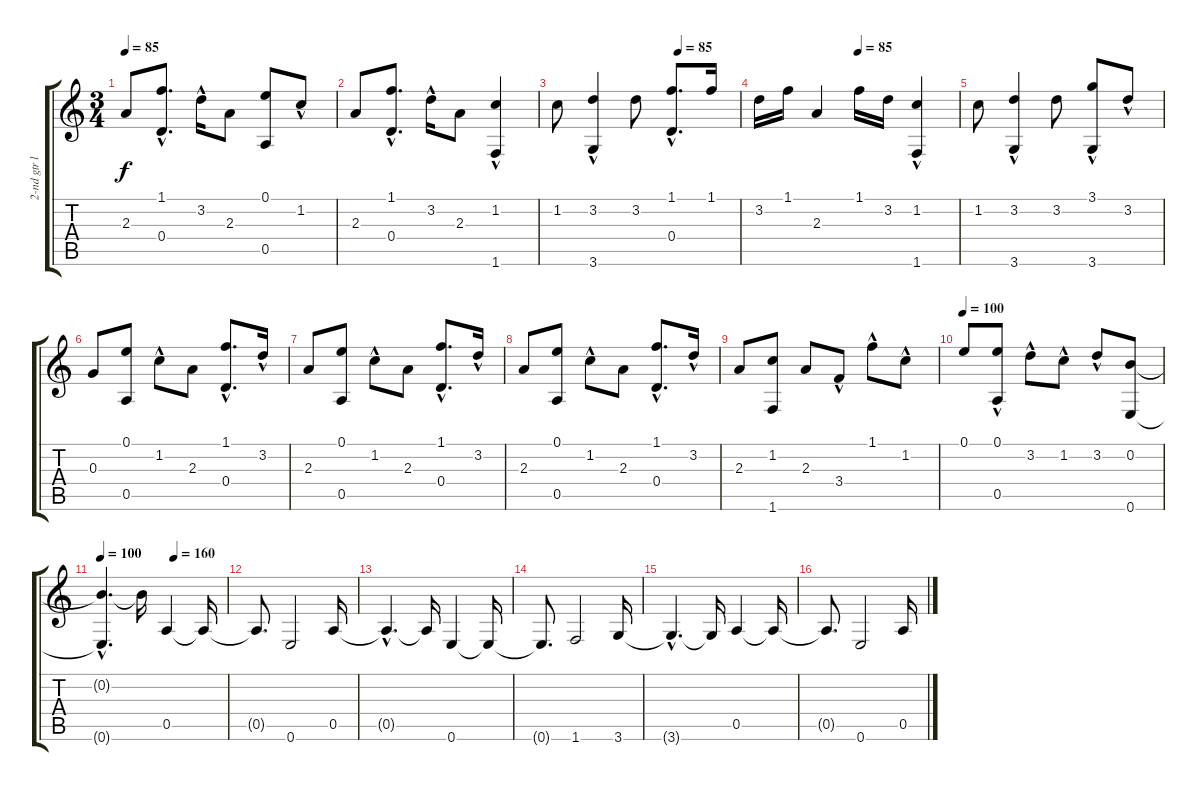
\track ("2-nd gtr line" "2-nd gtr l") {instrument electricguitarclean}
\staff {score tabs}
\tuning (E4 B3 G3 D3 A2 E2) {hide}
\ts (3 4)
\tempo 85
\clef g2
\ks c
2.3.8{dy f} (1.1{hac} 0.4).8{d} 3.2{hac}.16 2.3.8 (0.1 0.5).8 1.2{hac}.8 |
2.3.8 (1.1{hac} 0.4).8{d} 3.2{hac}.16 2.3.8 (1.2 1.6{hac}).4 |
\tempo (85 0.6666666666666666)
1.2.8 (3.2 3.6{hac}).4 3.2.8 (1.1{hac} 0.4).8{d} 1.1.16 |
\tempo (85 0.5)
3.2.16 1.1.16 2.3.4 1.1.16 3.2.16 (1.2 1.6{hac}).4 |
1.2.8 (3.2 3.6{hac}).4 3.2.8 (3.1 3.6{hac}).8 3.2{hac}.8 |
0.3.8 (0.1 0.5).8 1.2{hac}.8 2.3.8 (1.1{hac} 0.4).8{d} 3.2{hac}.16 |
2.3.8 (0.1 0.5).8 1.2{hac}.8 2.3.8 (1.1{hac} 0.4).8{d} 3.2{hac}.16 |
2.3.8 (0.1 0.5).8 1.2{hac}.8 2.3.8 (1.1{hac} 0.4).8{d} 3.2{hac}.16 |
2.3.8 (1.2 1.6).8 2.3.8 3.4{hac}.8 1.1{hac}.8 1.2{hac}.8 |
\tempo 100
0.1.8 (0.1{hac} 0.5{hac}).8 3.2{hac}.8 1.2{hac}.8 3.2{hac}.8 (0.2 0.6).8 |
\tempo 100
\tempo (160 0.5833333333333334)
(0.2{hac t} 0.6{t}).4{d} 0.2{t}.16 0.5.4 0.5{t}.16 |
0.5{t}.8{d} 0.6.2 0.5.16 |
0.5{hac t}.4{d} 0.5{t}.16 0.6.4 0.6{t}.16 |
0.6{t}.8{d} 1.6.2 3.6.16 |
3.6{hac t}.4{d} 3.6{t}.16 0.5.4 0.5{t}.16 |
0.5{t}.8{d} 0.6.2 0.5.16
